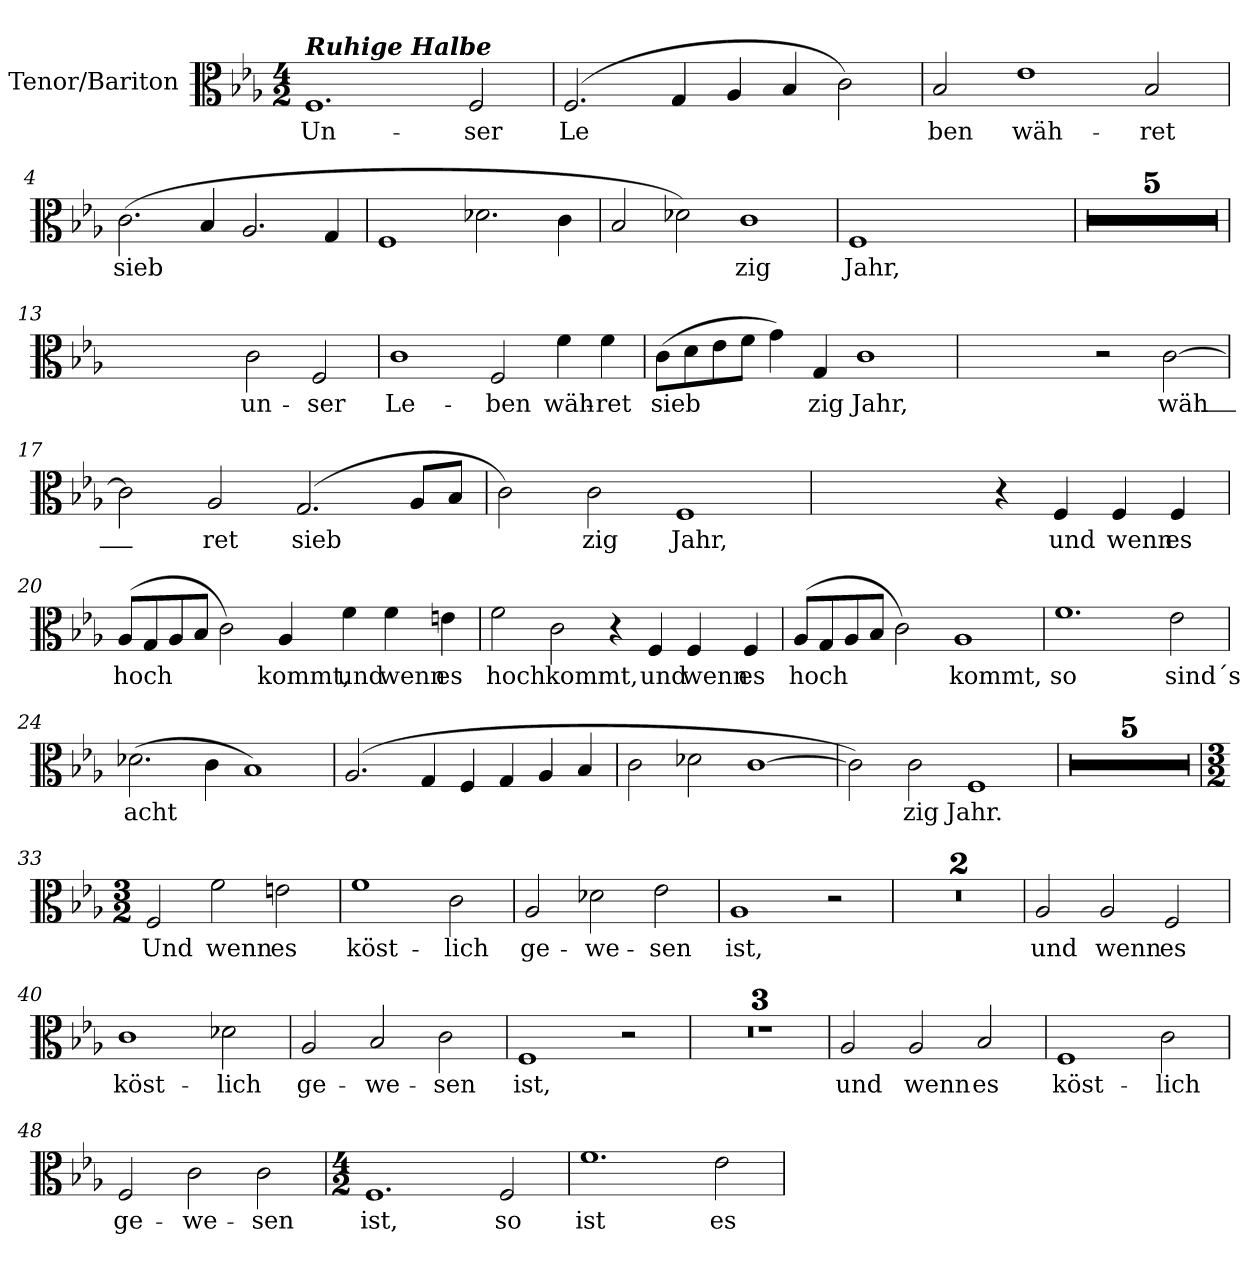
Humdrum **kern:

**kern	**text
*part1	*part1
*staff1	*staff1
*I"Tenor/Bariton	*
*I'T/B	*
*clefC3	*
*k[b-e-a-]	*
*M4/2	*
=1	=1
!LO:TX:a:Bi:t=Ruhige Halbe	!
!	!LO:LY:b
1.F	Un-
!	!LO:LY:b
2F/	ser
=2	=2
!	!LO:LY:b
(2.F/	Le
4G/	.
4A-/	.
4B-/	.
2c\)	.
=3	=3
!	!LO:LY:b
2B-/	ben
!	!LO:LY:b
1e-	wäh-
!	!LO:LY:b
2B-/	ret
!!LO:LB:g=z
=4	=4
!	!LO:LY:b
(2.c\	sieb
4B-/	.
2.A-/	.
4G/	.
=5	=5
1F	.
2.d-X\	.
4c\	.
=6	=6
2B-/	.
2d-X\)	.
!	!LO:LY:b
1c	zig
!!LO:LB:g=z
=7	=7
!	!LO:LY:b
1F	Jahr,
2ryy	.
2ryy	.
=8	=8
0r	.
=9	=9
0r	.
=10	=10
0r	.
=11	=11
0r	.
=12	=12
0r	.
=13	=13
2ryy	.
2ryy	.
!	!LO:LY:b
2c\	un-
!	!LO:LY:b
2F/	ser
!!LO:LB:g=z
=14	=14
!	!LO:LY:b
1c	Le-
!	!LO:LY:b
2F/	ben
!	!LO:LY:b
4f\	wäh-
!	!LO:LY:b
4f\	ret
=15	=15
!	!LO:LY:b
(8c\L	sieb
8d\	.
8e-\	.
8f\J	.
4g\)	.
!	!LO:LY:b
4G/	zig
!	!LO:LY:b
1c	Jahr,
!!LO:LB:g=z
=16	=16
2ryy	.
2ryy	.
2r	.
!	!LO:LY:b
[2c\	wäh_-
=17	=17
!	!LO:LY:b
2c\]	_-
!	!LO:LY:b
2A-/	ret
!	!LO:LY:b
(2.G/	sieb
8A-/L	.
8B-/J	.
=18	=18
2c\)	.
!	!LO:LY:b
2c\	zig
!	!LO:LY:b
1F	Jahr,
=19	=19
2ryy	.
2ryy	.
4r	.
!	!LO:LY:b
4F/	und
!	!LO:LY:b
4F/	wenn
!	!LO:LY:b
4F/	es
!!LO:LB:g=z
=20	=20
!	!LO:LY:b
(8A-/L	hoch
8G/	.
8A-/	.
8B-/J	.
2c\)	.
!	!LO:LY:b
4A-/	kommt,
!	!LO:LY:b
4f\	und
!	!LO:LY:b
4f\	wenn
!	!LO:LY:b
4en\	es
=21	=21
!	!LO:LY:b
2f\	hoch
!	!LO:LY:b
2c\	kommt,
4r	.
!	!LO:LY:b
4F/	und
!	!LO:LY:b
4F/	wenn
!	!LO:LY:b
4F/	es
!!LO:LB:g=z
=22	=22
!	!LO:LY:b
(8A-/L	hoch
8G/	.
8A-/	.
8B-/J	.
2c\)	.
!	!LO:LY:b
1A-	kommt,
=23	=23
!	!LO:LY:b
1.f	so
!	!LO:LY:b
2e-\	sind´s
=24	=24
!	!LO:LY:b
(2.d-X\	acht
4c\	.
1B-)	.
!!LO:LB:g=z
=25	=25
(2.A-/	.
4G/	.
4F/	.
4G/	.
4A-/	.
4B-/	.
=26	=26
2c\	.
2d-X\	.
[1c	.
=27	=27
2c\])	.
!	!LO:LY:b
2c\	zig
!	!LO:LY:b
1F	Jahr.
=28	=28
0r	.
=29	=29
0r	.
=30	=30
0r	.
!!LO:LB:g=z
=31	=31
0r	.
=32	=32
0r	.
!!LO:LB:g=z
=33	=33
*M3/2	*
!	!LO:LY:b
2F/	Und
!	!LO:LY:b
2f\	wenn
!	!LO:LY:b
2en\	es
=34	=34
!	!LO:LY:b
1f	köst-
!	!LO:LY:b
2c\	lich
=35	=35
!	!LO:LY:b
2A-/	ge-
!	!LO:LY:b
2d-X\	we-
!	!LO:LY:b
2e-\	sen
=36	=36
!	!LO:LY:b
1A-	ist,
2r	.
!!LO:LB:g=z
=37	=37
1.r	.
=38	=38
1.r	.
=39	=39
!	!LO:LY:b
2A-/	und
!	!LO:LY:b
2A-/	wenn
!	!LO:LY:b
2F/	es
=40	=40
!	!LO:LY:b
1c	köst-
!	!LO:LY:b
2d-X\	lich
=41	=41
!	!LO:LY:b
2A-/	ge-
!	!LO:LY:b
2B-/	we-
!	!LO:LY:b
2c\	sen
=42	=42
!	!LO:LY:b
1F	ist,
2r	.
!!LO:LB:g=z
=43	=43
1.r	.
=44	=44
1.r	.
=45	=45
1.r	.
=46	=46
!	!LO:LY:b
2A-/	und
!	!LO:LY:b
2A-/	wenn
!	!LO:LY:b
2B-/	es
=47	=47
!	!LO:LY:b
1F	köst-
!	!LO:LY:b
2c\	lich
=48	=48
!	!LO:LY:b
2F/	ge-
!	!LO:LY:b
2c\	we-
!	!LO:LY:b
2c\	sen
!!LO:PB:g=z
=49	=49
*M4/2	*
!	!LO:LY:b
1.F	ist,
!	!LO:LY:b
2F/	so
=50	=50
!	!LO:LY:b
1.f	ist
!	!LO:LY:b
2e-\	es
=	=
*-	*-
